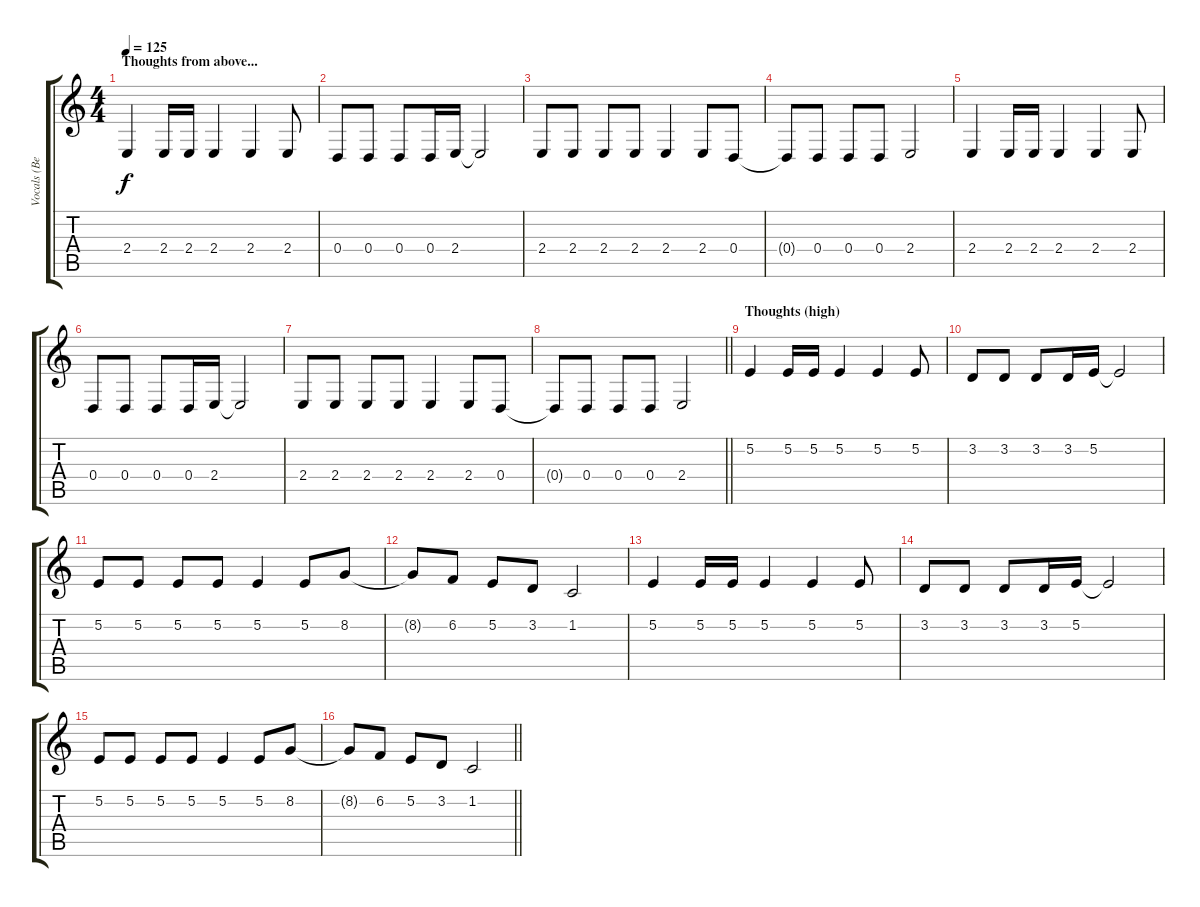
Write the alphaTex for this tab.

\track ("Vocals (Bernard Sumner)" "Vocals (Be") {instrument lead1square}
\staff {score tabs}
\tuning (E4 B3 G3 D3 A2 E2) {hide}
\ts (4 4)
\section ("" "Thoughts from above...")
\tempo 125
\clef g2
\ks c
2.4.4{dy f} 2.4.16 2.4.16 2.4.4 2.4.4 2.4.8 |
0.4.8 0.4.8 0.4.8 0.4.16 2.4.16 2.4{t}.2 |
2.4.8 2.4.8 2.4.8 2.4.8 2.4.4 2.4.8 0.4.8 |
0.4{t}.8 0.4.8 0.4.8 0.4.8 2.4.2 |
2.4.4 2.4.16 2.4.16 2.4.4 2.4.4 2.4.8 |
0.4.8 0.4.8 0.4.8 0.4.16 2.4.16 2.4{t}.2 |
2.4.8 2.4.8 2.4.8 2.4.8 2.4.4 2.4.8 0.4.8 |
\barLineRight lightlight
0.4{t}.8 0.4.8 0.4.8 0.4.8 2.4.2 |
\section ("" "Thoughts (high)")
5.2.4 5.2.16 5.2.16 5.2.4 5.2.4 5.2.8 |
3.2.8 3.2.8 3.2.8 3.2.16 5.2.16 5.2{t}.2 |
5.2.8 5.2.8 5.2.8 5.2.8 5.2.4 5.2.8 8.2.8 |
8.2{t}.8 6.2.8 5.2.8 3.2.8 1.2.2 |
5.2.4 5.2.16 5.2.16 5.2.4 5.2.4 5.2.8 |
3.2.8 3.2.8 3.2.8 3.2.16 5.2.16 5.2{t}.2 |
5.2.8 5.2.8 5.2.8 5.2.8 5.2.4 5.2.8 8.2.8 |
\barLineRight lightlight
8.2{t}.8 6.2.8 5.2.8 3.2.8 1.2.2
